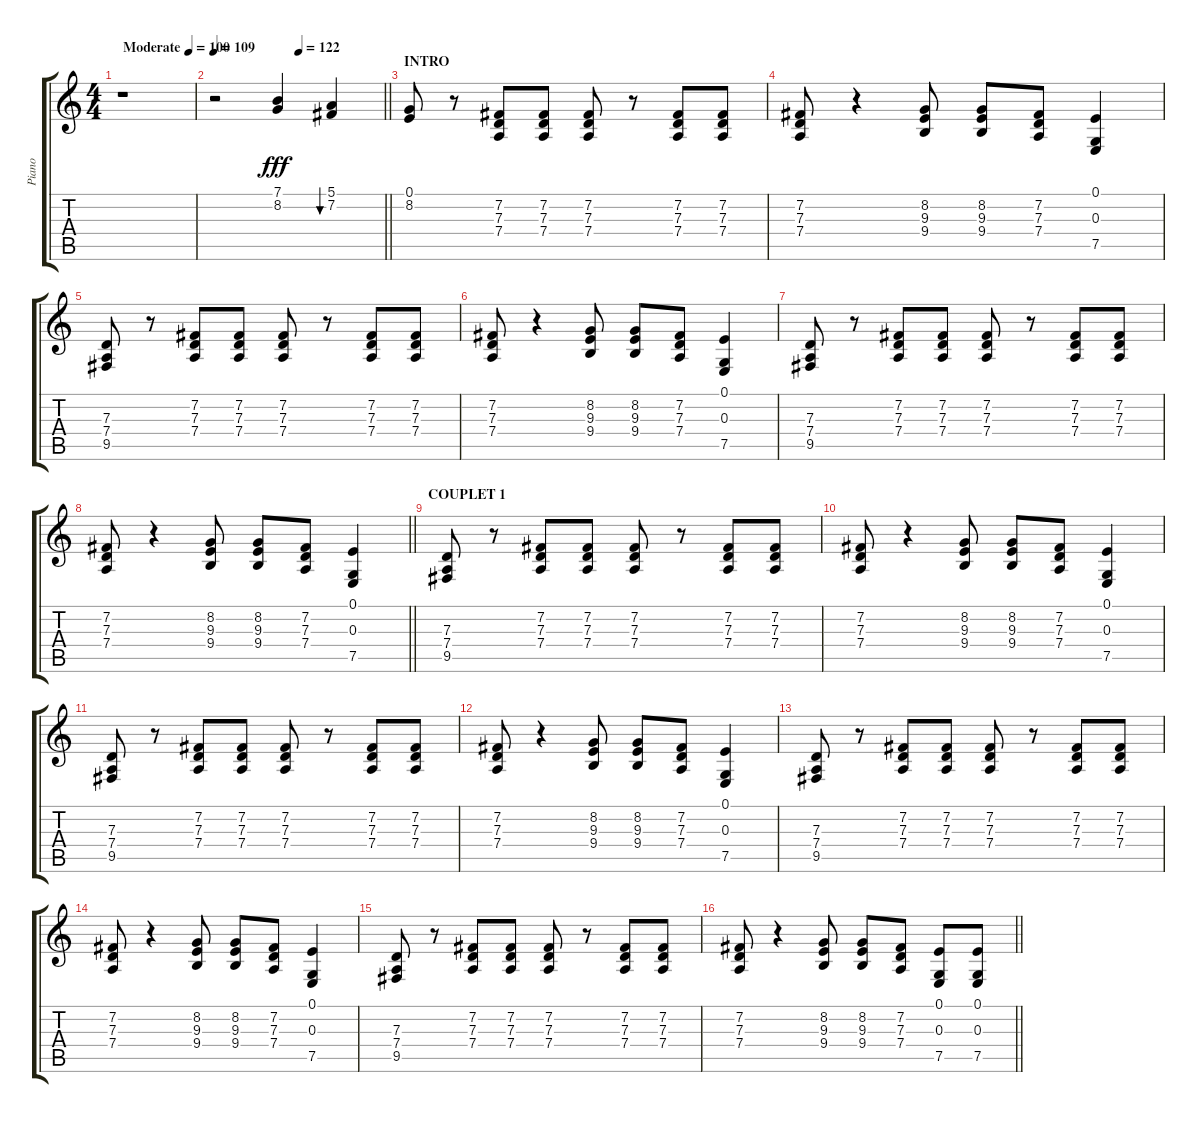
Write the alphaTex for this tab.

\track ("Piano" "Piano") {instrument electricgrandpiano}
\staff {score tabs}
\tuning (E4 B3 G3 D3 A2 E2) {hide}
\ts (4 4)
\tempo (100 "Moderate")
\clef g2
\ks c
r.1{dy fff instrument electricgrandpiano} |
\tempo 109
\tempo (122 0.5)
\barLineRight lightlight
r.2 (7.1 8.2).4{instrument electricgrandpiano} (5.1 7.2).4{bu 60} |
\section ("" "INTRO")
(0.1 8.2).8 r.8 (7.2 7.3 7.4).8 (7.2 7.3 7.4).8 (7.2 7.3 7.4).8 r.8 (7.2 7.3 7.4).8 (7.2 7.3 7.4).8 |
(7.2 7.3 7.4).8 r.4 (8.2 9.3 9.4).8 (8.2 9.3 9.4).8 (7.2 7.3 7.4).8 (0.1 0.3 7.5).4 |
(7.3 7.4 9.5).8 r.8 (7.2 7.3 7.4).8 (7.2 7.3 7.4).8 (7.2 7.3 7.4).8 r.8 (7.2 7.3 7.4).8 (7.2 7.3 7.4).8 |
(7.2 7.3 7.4).8 r.4 (8.2 9.3 9.4).8 (8.2 9.3 9.4).8 (7.2 7.3 7.4).8 (0.1 0.3 7.5).4 |
(7.3 7.4 9.5).8 r.8 (7.2 7.3 7.4).8 (7.2 7.3 7.4).8 (7.2 7.3 7.4).8 r.8 (7.2 7.3 7.4).8 (7.2 7.3 7.4).8 |
\barLineRight lightlight
(7.2 7.3 7.4).8 r.4 (8.2 9.3 9.4).8 (8.2 9.3 9.4).8 (7.2 7.3 7.4).8 (0.1 0.3 7.5).4 |
\section ("" "COUPLET 1")
(7.3 7.4 9.5).8 r.8 (7.2 7.3 7.4).8 (7.2 7.3 7.4).8 (7.2 7.3 7.4).8 r.8 (7.2 7.3 7.4).8 (7.2 7.3 7.4).8 |
(7.2 7.3 7.4).8 r.4 (8.2 9.3 9.4).8 (8.2 9.3 9.4).8 (7.2 7.3 7.4).8 (0.1 0.3 7.5).4 |
(7.3 7.4 9.5).8 r.8 (7.2 7.3 7.4).8 (7.2 7.3 7.4).8 (7.2 7.3 7.4).8 r.8 (7.2 7.3 7.4).8 (7.2 7.3 7.4).8 |
(7.2 7.3 7.4).8 r.4 (8.2 9.3 9.4).8 (8.2 9.3 9.4).8 (7.2 7.3 7.4).8 (0.1 0.3 7.5).4 |
(7.3 7.4 9.5).8 r.8 (7.2 7.3 7.4).8 (7.2 7.3 7.4).8 (7.2 7.3 7.4).8 r.8 (7.2 7.3 7.4).8 (7.2 7.3 7.4).8 |
(7.2 7.3 7.4).8 r.4 (8.2 9.3 9.4).8 (8.2 9.3 9.4).8 (7.2 7.3 7.4).8 (0.1 0.3 7.5).4 |
(7.3 7.4 9.5).8 r.8 (7.2 7.3 7.4).8 (7.2 7.3 7.4).8 (7.2 7.3 7.4).8 r.8 (7.2 7.3 7.4).8 (7.2 7.3 7.4).8 |
\barLineRight lightlight
(7.2 7.3 7.4).8 r.4 (8.2 9.3 9.4).8 (8.2 9.3 9.4).8 (7.2 7.3 7.4).8 (0.1 0.3 7.5).8 (0.1 0.3 7.5).8
